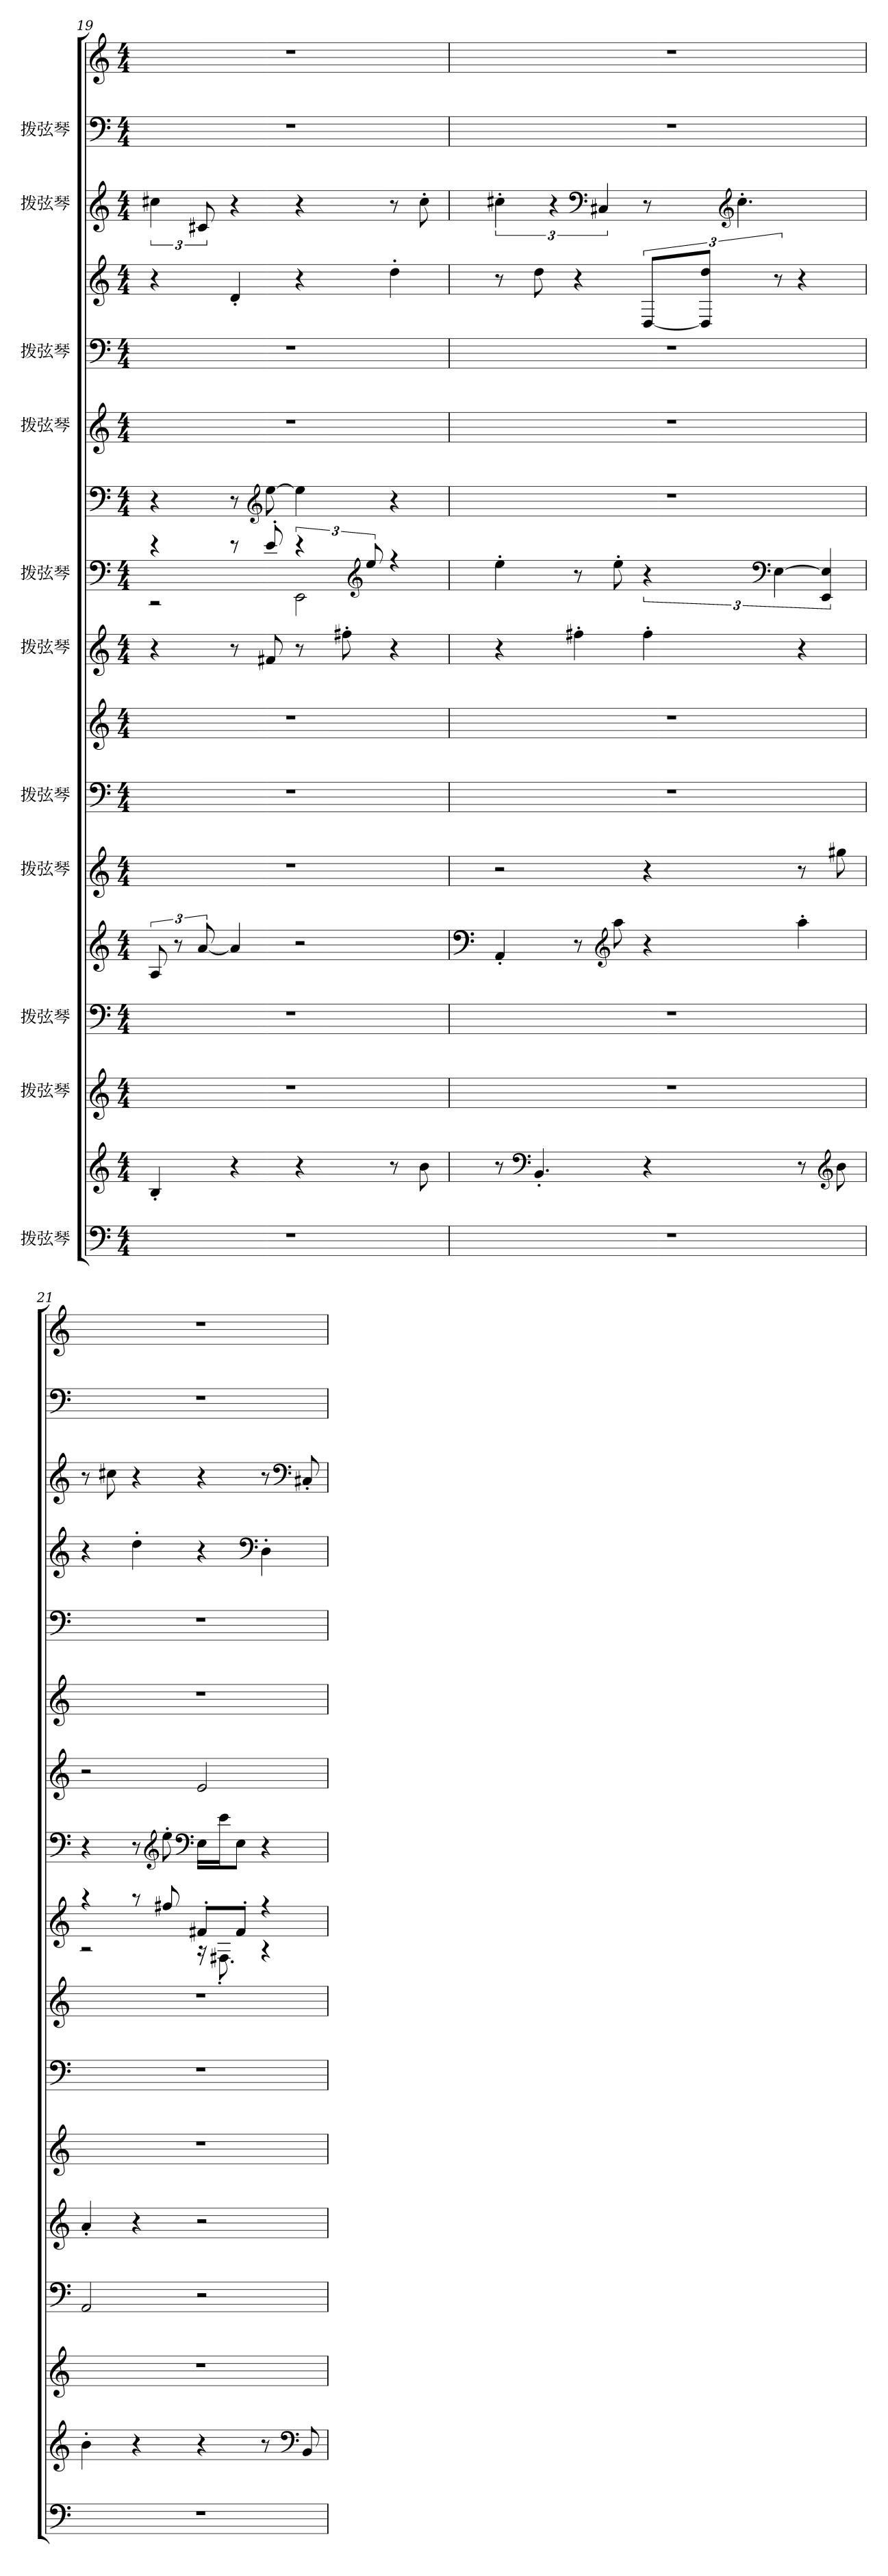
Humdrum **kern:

**kern	**kern	**kern	**kern	**kern	**kern	**kern	**kern	**kern	**kern	**kern	**kern	**kern	**kern	**kern	**kern	**kern
*part11	*part11	*part10	*part9	*part9	*part8	*part7	*part7	*part6	*part5	*part5	*part4	*part3	*part3	*part2	*part1	*part1
*staff17	*staff16	*staff15	*staff14	*staff13	*staff12	*staff11	*staff10	*staff9	*staff8	*staff7	*staff6	*staff5	*staff4	*staff3	*staff2	*staff1
*I"拨弦琴	*	*I"拨弦琴	*I"拨弦琴	*	*I"拨弦琴	*I"拨弦琴	*	*I"拨弦琴	*I"拨弦琴	*	*I"拨弦琴	*I"拨弦琴	*	*I"拨弦琴	*I"拨弦琴	*
!!LO:PB:g=z
*clefF4	*clefG2	*clefG2	*clefF4	*clefG2	*clefG2	*clefF4	*clefG2	*clefG2	*clefF4	*clefF4	*clefG2	*clefF4	*clefG2	*clefG2	*clefF4	*clefG2
*k[]	*k[]	*k[]	*k[]	*k[]	*k[]	*k[]	*k[]	*k[]	*k[]	*k[]	*k[]	*k[]	*k[]	*k[]	*k[]	*k[]
*M4/4	*M4/4	*M4/4	*M4/4	*M4/4	*M4/4	*M4/4	*M4/4	*M4/4	*M4/4	*M4/4	*M4/4	*M4/4	*M4/4	*M4/4	*M4/4	*M4/4
=19	=19	=19	=19	=19	=19	=19	=19	=19	=19	=19	=19	=19	=19	=19	=19	=19
*	*	*	*	*	*	*	*	*	*^	*	*	*	*	*	*	*
1r	4B'/	1r	1r	12A/	1r	1r	1r	4r	4r	2r	4r	1r	1r	4r	6cc#X\	1r	1r
.	.	.	.	12r	.	.	.	.	.	.	.	.	.	.	.	.	.
.	.	.	.	[12a/	.	.	.	.	.	.	.	.	.	.	12c#X/	.	.
.	4r	.	.	4a/]	.	.	.	8r	8r	.	8r	.	.	4d'/	4r	.	.
*	*	*	*	*	*	*	*	*	*	*	*clefG2	*	*	*	*	*	*
.	.	.	.	.	.	.	.	8f#X/	8e'/	.	[8ee\	.	.	.	.	.	.
.	4r	.	.	2r	.	.	.	8r	6r	2EE\	4ee\]	.	.	4r	4r	.	.
.	.	.	.	.	.	.	.	8ff#X'\	.	.	.	.	.	.	.	.	.
*	*	*	*	*	*	*	*	*	*clefG2	*	*	*	*	*	*	*	*
.	.	.	.	.	.	.	.	.	12ee/	.	.	.	.	.	.	.	.
.	8r	.	.	.	.	.	.	4r	4r	.	4r	.	.	4dd'\	8r	.	.
.	8b\	.	.	.	.	.	.	.	.	.	.	.	.	.	8cc#'\	.	.
*	*	*	*	*	*	*	*	*	*v	*v	*	*	*	*	*	*	*
=20	=20	=20	=20	=20	=20	=20	=20	=20	=20	=20	=20	=20	=20	=20	=20	=20
*	*	*	*	*clefF4	*	*	*	*	*	*	*	*	*	*	*	*
1r	8r	1r	1r	4AA'/	2r	1r	1r	4r	4ee'\	1r	1r	1r	8r	6cc#X'\	1r	1r
*	*clefF4	*	*	*	*	*	*	*	*	*	*	*	*	*	*	*
.	4.BB'/	.	.	.	.	.	.	.	.	.	.	.	8dd\	.	.	.
.	.	.	.	.	.	.	.	.	.	.	.	.	.	6r	.	.
.	.	.	.	8r	.	.	.	4ff#X'\	8r	.	.	.	4r	.	.	.
*	*	*	*	*	*	*	*	*	*	*	*	*	*	*clefF4	*	*
.	.	.	.	.	.	.	.	.	.	.	.	.	.	6C#X/	.	.
*	*	*	*	*clefG2	*	*	*	*	*	*	*	*	*	*	*	*
.	.	.	.	8aa\	.	.	.	.	8ee'\	.	.	.	.	.	.	.
.	4r	.	.	4r	4r	.	.	4ff#'\	6r	.	.	.	[12D/L	8r	.	.
.	.	.	.	.	.	.	.	.	.	.	.	.	12D/] 12dd/J	.	.	.
*	*	*	*	*	*	*	*	*	*	*	*	*	*	*clefG2	*	*
.	.	.	.	.	.	.	.	.	.	.	.	.	.	4.cc#'\	.	.
*	*	*	*	*	*	*	*	*	*clefF4	*	*	*	*	*	*	*
.	.	.	.	.	.	.	.	.	[6E\	.	.	.	12r	.	.	.
.	8r	.	.	4aa'\	8r	.	.	4r	.	.	.	.	4r	.	.	.
.	.	.	.	.	.	.	.	.	6EE/ 6E/]	.	.	.	.	.	.	.
*	*clefG2	*	*	*	*	*	*	*	*	*	*	*	*	*	*	*
.	8b\	.	.	.	8gg#X\	.	.	.	.	.	.	.	.	.	.	.
!!LO:PB:g=z
=21	=21	=21	=21	=21	=21	=21	=21	=21	=21	=21	=21	=21	=21	=21	=21	=21
*	*	*	*	*	*	*	*	*^	*	*	*	*	*	*	*	*
1r	4b'\	1r	2AA/	4a'/	1r	1r	1r	4r	2r	4r	2r	1r	1r	4r	8r	1r	1r
.	.	.	.	.	.	.	.	.	.	.	.	.	.	.	8cc#X\	.	.
.	4r	.	.	4r	.	.	.	8r	.	8r	.	.	.	4dd'\	4r	.	.
*	*	*	*	*	*	*	*	*	*	*clefG2	*	*	*	*	*	*	*
.	.	.	.	.	.	.	.	8ff#X/	.	8ee'\	.	.	.	.	.	.	.
*	*	*	*	*	*	*	*	*	*	*clefF4	*	*	*	*	*	*	*
.	4r	.	2r	2r	.	.	.	8f#X'/L	16r	16E\LL	2e/	.	.	4r	4r	.	.
.	.	.	.	.	.	.	.	.	8.F#X'\	16e\J	.	.	.	.	.	.	.
.	.	.	.	.	.	.	.	8f#'/J	.	8E\J	.	.	.	.	.	.	.
*	*	*	*	*	*	*	*	*	*	*	*	*	*	*clefF4	*	*	*
.	8r	.	.	.	.	.	.	4r	4r	4r	.	.	.	4D'\	8r	.	.
*	*clefF4	*	*	*	*	*	*	*	*	*	*	*	*	*	*clefF4	*	*
.	8BB/	.	.	.	.	.	.	.	.	.	.	.	.	.	8C#X'/	.	.
*	*	*	*	*	*	*	*	*v	*v	*	*	*	*	*	*	*	*
=	=	=	=	=	=	=	=	=	=	=	=	=	=	=	=	=
*-	*-	*-	*-	*-	*-	*-	*-	*-	*-	*-	*-	*-	*-	*-	*-	*-
